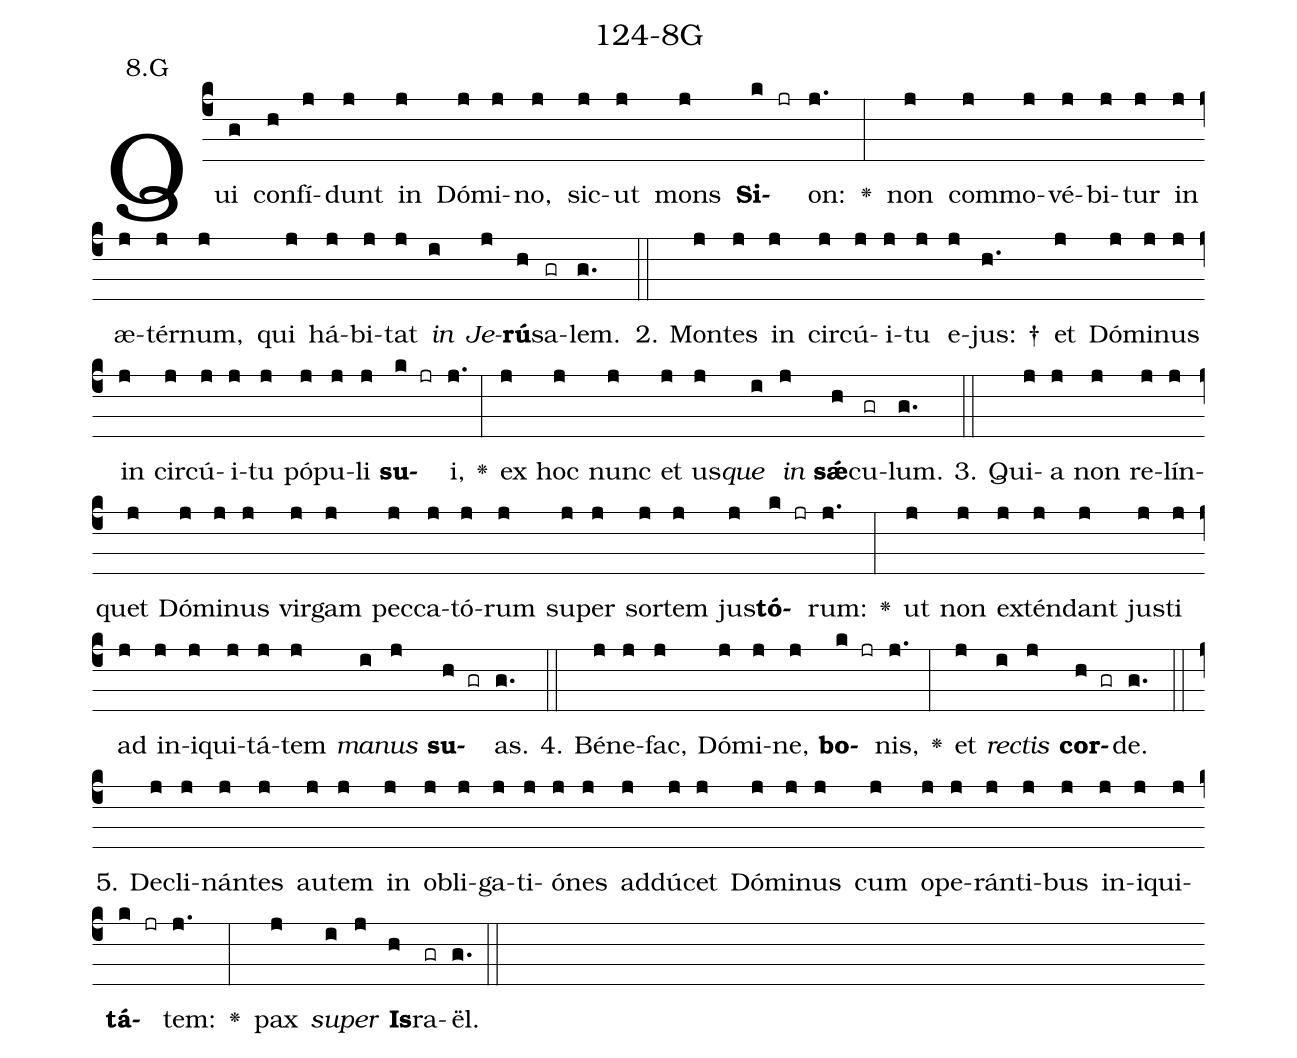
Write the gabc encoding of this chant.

name: 124-8G;
annotation: 8.G;
%%
(c4)Qui(g) con(h)fí(j)dunt(j) in(j) Dó(j)mi(j)no,(j) sic(j)ut(j) mons(j) <b>Si</b>(k jr)on:(j.) <v>\greheightstar</v>(:) non(j) com(j)mo(j)vé(j)bi(j)tur(j) in(j) æ(j)tér(j)num,(j) qui(j) há(j)bi(j)tat(j) <i>in</i>(i) <i>Je</i>(j)<b>rú</b>(h)sa(gr)lem.(g.) (::)
2. Mon(j)tes(j) in(j) cir(j)cú(j)i(j)tu(j) e(j)jus: †(h.) et(j) Dó(j)mi(j)nus(j) in(j) cir(j)cú(j)i(j)tu(j) pó(j)pu(j)li(j) <b>su</b>(k jr)i,(j.) <v>\greheightstar</v>(:) ex(j) hoc(j) nunc(j) et(j) us(j)<i>que</i>(i) <i>in</i>(j) <b>sǽ</b>(h)cu(gr)lum.(g.) (::)
3. Qui(j)a(j) non(j) re(j)lín(j)quet(j) Dó(j)mi(j)nus(j) vir(j)gam(j) pec(j)ca(j)tó(j)rum(j) su(j)per(j) sor(j)tem(j) jus(j)<b>tó</b>(k jr)rum:(j.) <v>\greheightstar</v>(:) ut(j) non(j) ex(j)tén(j)dant(j) jus(j)ti(j) ad(j) in(j)i(j)qui(j)tá(j)tem(j) <i>ma</i>(i)<i>nus</i>(j) <b>su</b>(h gr)as.(g.) (::)
4. Bé(j)ne(j)fac,(j) Dó(j)mi(j)ne,(j) <b>bo</b>(k jr)nis,(j.) <v>\greheightstar</v>(:) et(j) <i>rec</i>(i)<i>tis</i>(j) <b>cor</b>(h gr)de.(g.) (::)
5. De(j)cli(j)nán(j)tes(j) au(j)tem(j) in(j) ob(j)li(j)ga(j)ti(j)ó(j)nes(j) ad(j)dú(j)cet(j) Dó(j)mi(j)nus(j) cum(j) o(j)pe(j)rán(j)ti(j)bus(j) in(j)i(j)qui(j)<b>tá</b>(k jr)tem:(j.) <v>\greheightstar</v>(:) pax(j) <i>su</i>(i)<i>per</i>(j) <b>Is</b>(h)ra(gr)ël.(g.) (::)
